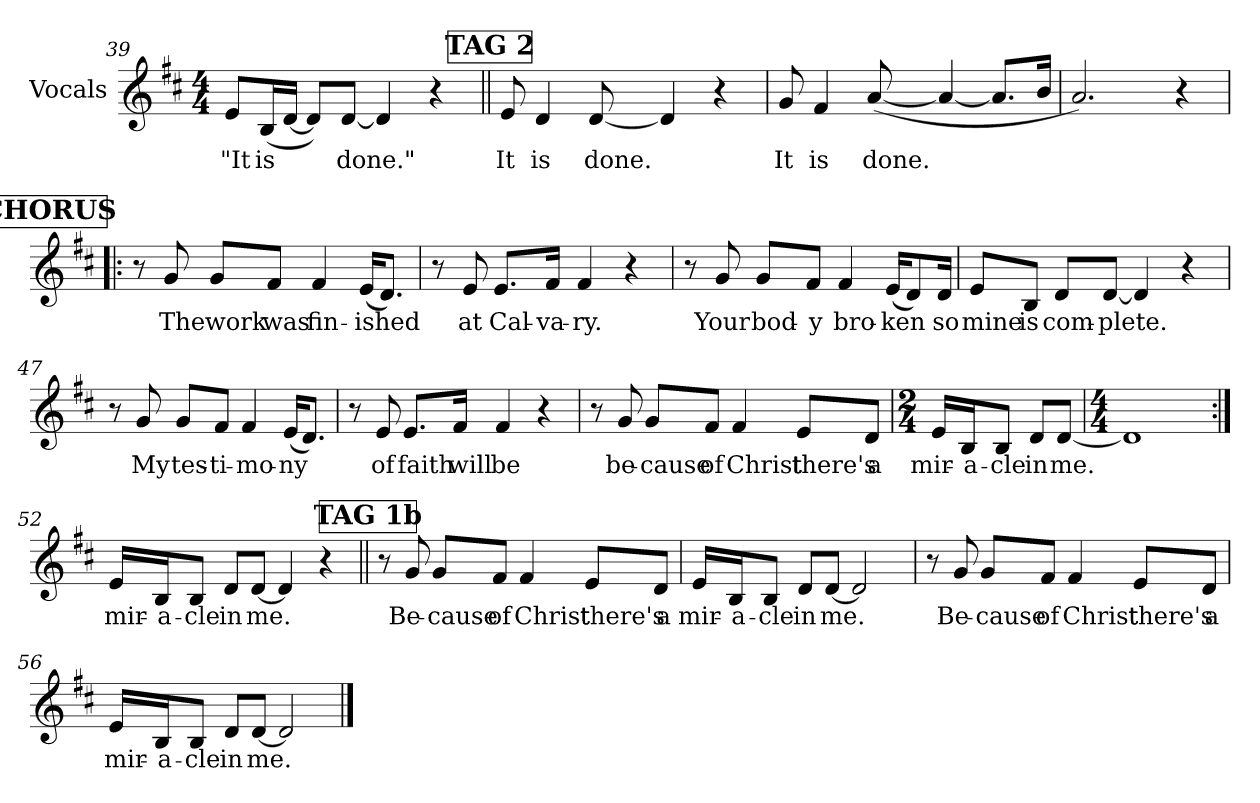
**kern	**text
*part1	*part1
*staff1	*staff1
*I"Vocals	*
!!LO:PB:g=z
*clefG2	*
*k[f#c#]	*
*D:	*
*M4/4	*
=39	=39
!	!LO:LY:b
8e/L	"It
!	!LO:LY:b
(<16B/L	is
[16d/JJ	.
8d/L])	.
!	!LO:LY:b
[8d/J	done."
4d/]	.
4r	.
!!LO:REH:place=s1:a:B:t=TAG 2
=40||	=40||
!	!LO:LY:b
8e/	It
!	!LO:LY:b
4d/	is
!	!LO:LY:b
[8d/	done.
4d/]	.
4r	.
=41	=41
!	!LO:LY:b
8g/	It
!	!LO:LY:b
4f#/	is
!	!LO:LY:b
(<[8a/	done.
4a/_	.
8.a/L]	.
16b/Jk	.
=42	=42
2.a/)	.
4r	.
!!LO:LB:g=z
!!LO:REH:place=s1:a:B:t=CHORUS
=43!|:	=43!|:
8r	.
!	!LO:LY:b
8g/	The
!	!LO:LY:b
8g/L	work
!	!LO:LY:b
8f#/J	was
!	!LO:LY:b
4f#/	fin-
!	!LO:LY:b
(<16e/KL	-ished
8.d/J)	.
=44	=44
*^	*
8r	4.ryy	.
!	!	!LO:LY:b
8e/	.	at
!	!	!LO:LY:b
8.e/L	.	Cal-
.	8ryy	.
!	!	!LO:LY:b
16f#/Jk	.	-va-
!	!	!LO:LY:b
4f#/	2ryy	-ry.
4r	.	.
*v	*v	*
=45	=45
8r	.
!	!LO:LY:b
8g/	Your
!	!LO:LY:b
8g/L	bod-
!	!LO:LY:b
8f#/J	-y
!	!LO:LY:b
4f#/	bro-
!	!LO:LY:b
(<16e/KL	-ken
8d/)	.
!	!LO:LY:b
16d/Jk	so
!!LO:LB:g=z
=46	=46
!	!LO:LY:b
8e/L	mine
!	!LO:LY:b
8B/J	is
!	!LO:LY:b
8d/L	com-
!	!LO:LY:b
[8d/J	-plete.
4d/]	.
4r	.
=47	=47
8r	.
!	!LO:LY:b
8g/	My
!	!LO:LY:b
8g/L	tes-
!	!LO:LY:b
8f#/J	-ti-
!	!LO:LY:b
4f#/	-mo-
!	!LO:LY:b
(<16e/KL	-ny
8.d/J)	.
=48	=48
*^	*
8r	4.ryy	.
!	!	!LO:LY:b
8e/	.	of
!	!	!LO:LY:b
8.e/L	.	faith
.	8ryy	.
!	!	!LO:LY:b
16f#/Jk	.	will
!	!	!LO:LY:b
4f#/	2ryy	be
4r	.	.
*v	*v	*
!!LO:LB:g=z
=49	=49
8r	.
!	!LO:LY:b
8g/	be-
!	!LO:LY:b
8g/L	-cause
!	!LO:LY:b
8f#/J	of
!	!LO:LY:b
4f#/	Christ
!	!LO:LY:b
8e/L	there's
!	!LO:LY:b
8d/J	a
=50	=50
*M2/4	*
!	!LO:LY:b
16e/LL	mir-
!	!LO:LY:b
16B/J	-a-
!	!LO:LY:b
8B/J	-cle
!	!LO:LY:b
8d/L	in
!	!LO:LY:b
[8d/J	me.
=51	=51
*M4/4	*
1d]	.
!!LO:LB:g=z
=52:|!	=52:|!
!	!LO:LY:b
16e/LL	mir-
!	!LO:LY:b
16B/J	-a-
!	!LO:LY:b
8B/J	-cle
!	!LO:LY:b
8d/L	in
!	!LO:LY:b
[8d/J	me.
4d/]	.
4r	.
!!LO:REH:place=s1:a:B:t=TAG 1b
=53||	=53||
8r	.
!	!LO:LY:b
8g/	Be-
!	!LO:LY:b
8g/L	-cause
!	!LO:LY:b
8f#/J	of
!	!LO:LY:b
4f#/	Christ
!	!LO:LY:b
8e/L	there's
!	!LO:LY:b
8d/J	a
=54	=54
!	!LO:LY:b
16e/LL	mir-
!	!LO:LY:b
16B/J	-a-
!	!LO:LY:b
8B/J	-cle
!	!LO:LY:b
8d/L	in
!	!LO:LY:b
[8d/J	me.
2d/]	.
!!LO:LB:g=z
=55	=55
8r	.
!	!LO:LY:b
8g/	Be-
!	!LO:LY:b
8g/L	-cause
!	!LO:LY:b
8f#/J	of
!	!LO:LY:b
4f#/	Christ
!	!LO:LY:b
8e/L	there's
!	!LO:LY:b
8d/J	a
=56	=56
!	!LO:LY:b
16e/LL	mir-
!	!LO:LY:b
16B/J	-a-
!	!LO:LY:b
8B/J	-cle
!	!LO:LY:b
8d/L	in
!	!LO:LY:b
[8d/J	me.
2d/]	.
==	==
*-	*-
